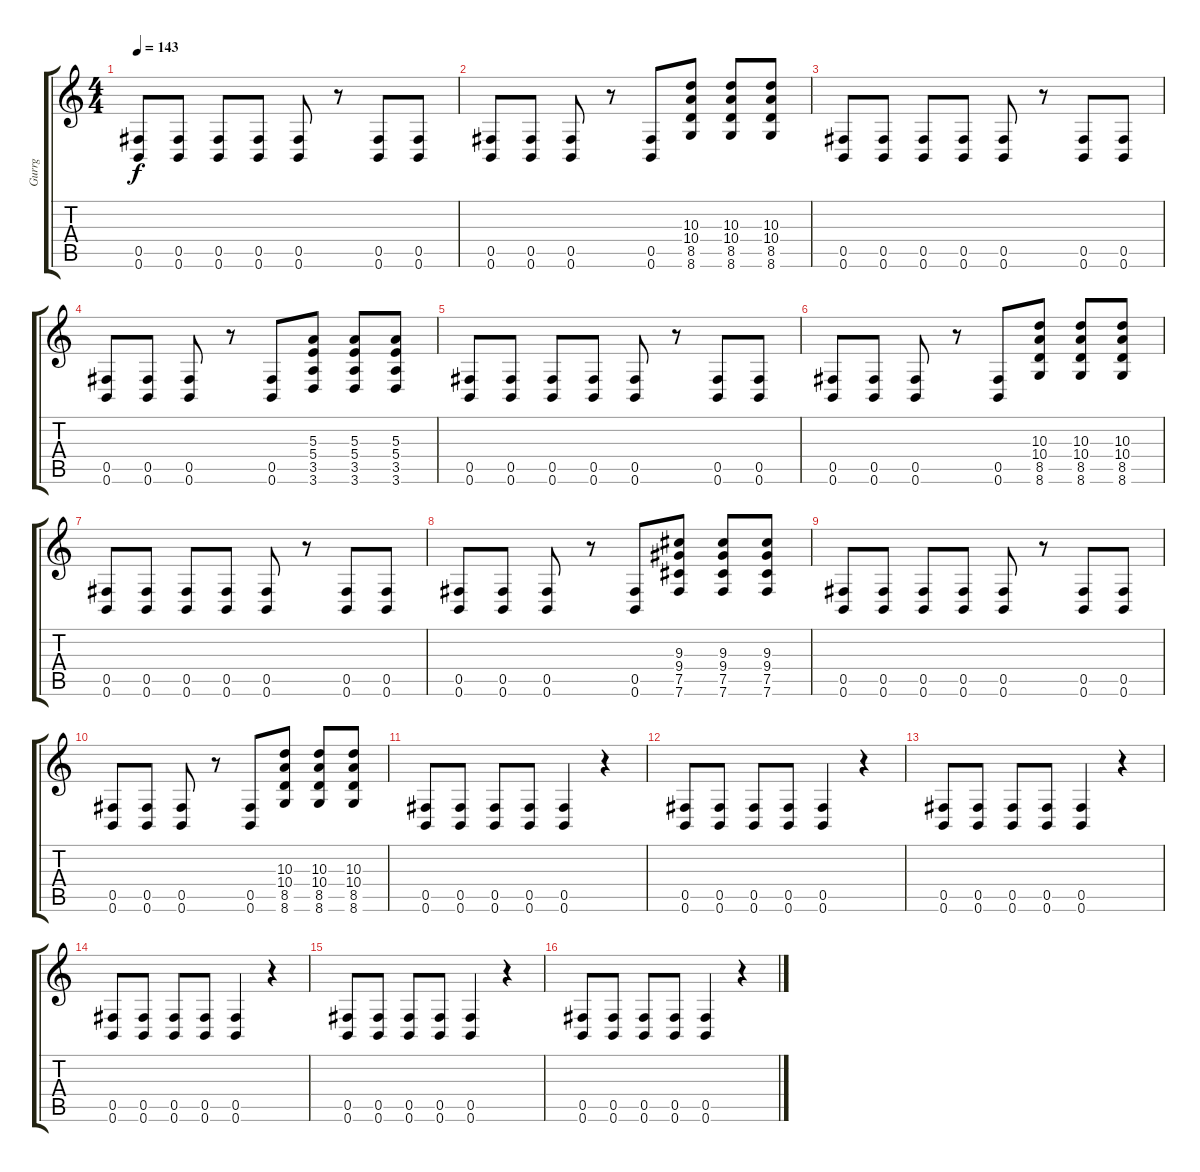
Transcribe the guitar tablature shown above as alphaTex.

\track ("Gurrg" "Gurrg") {instrument distortionguitar}
\staff {score tabs}
\tuning (Db4 Ab3 E3 B2 Gb2 B1) {hide}
\ts (4 4)
\tempo 143
\clef g2
\ks c
(0.5 0.6).8{dy f} (0.5 0.6).8 (0.5 0.6).8 (0.5 0.6).8 (0.5 0.6).8 r.8 (0.5 0.6).8 (0.5 0.6).8 |
(0.5 0.6).8 (0.5 0.6).8 (0.5 0.6).8 r.8 (0.5 0.6).8 (10.3 10.4 8.5 8.6).8 (10.3 10.4 8.5 8.6).8 (10.3 10.4 8.5 8.6).8 |
(0.5 0.6).8 (0.5 0.6).8 (0.5 0.6).8 (0.5 0.6).8 (0.5 0.6).8 r.8 (0.5 0.6).8 (0.5 0.6).8 |
(0.5 0.6).8 (0.5 0.6).8 (0.5 0.6).8 r.8 (0.5 0.6).8 (5.3 5.4 3.5 3.6).8 (5.3 5.4 3.5 3.6).8 (5.3 5.4 3.5 3.6).8 |
(0.5 0.6).8 (0.5 0.6).8 (0.5 0.6).8 (0.5 0.6).8 (0.5 0.6).8 r.8 (0.5 0.6).8 (0.5 0.6).8 |
(0.5 0.6).8 (0.5 0.6).8 (0.5 0.6).8 r.8 (0.5 0.6).8 (10.3 10.4 8.5 8.6).8 (10.3 10.4 8.5 8.6).8 (10.3 10.4 8.5 8.6).8 |
(0.5 0.6).8 (0.5 0.6).8 (0.5 0.6).8 (0.5 0.6).8 (0.5 0.6).8 r.8 (0.5 0.6).8 (0.5 0.6).8 |
(0.5 0.6).8 (0.5 0.6).8 (0.5 0.6).8 r.8 (0.5 0.6).8 (9.3 9.4 7.5 7.6).8 (9.3 9.4 7.5 7.6).8 (9.3 9.4 7.5 7.6).8 |
(0.5 0.6).8 (0.5 0.6).8 (0.5 0.6).8 (0.5 0.6).8 (0.5 0.6).8 r.8 (0.5 0.6).8 (0.5 0.6).8 |
(0.5 0.6).8 (0.5 0.6).8 (0.5 0.6).8 r.8 (0.5 0.6).8 (10.3 10.4 8.5 8.6).8 (10.3 10.4 8.5 8.6).8 (10.3 10.4 8.5 8.6).8 |
(0.5 0.6).8 (0.5 0.6).8 (0.5 0.6).8 (0.5 0.6).8 (0.5 0.6).4 r.4 |
(0.5 0.6).8 (0.5 0.6).8 (0.5 0.6).8 (0.5 0.6).8 (0.5 0.6).4 r.4 |
(0.5 0.6).8 (0.5 0.6).8 (0.5 0.6).8 (0.5 0.6).8 (0.5 0.6).4 r.4 |
(0.5 0.6).8 (0.5 0.6).8 (0.5 0.6).8 (0.5 0.6).8 (0.5 0.6).4 r.4 |
(0.5 0.6).8 (0.5 0.6).8 (0.5 0.6).8 (0.5 0.6).8 (0.5 0.6).4 r.4 |
(0.5 0.6).8 (0.5 0.6).8 (0.5 0.6).8 (0.5 0.6).8 (0.5 0.6).4 r.4
